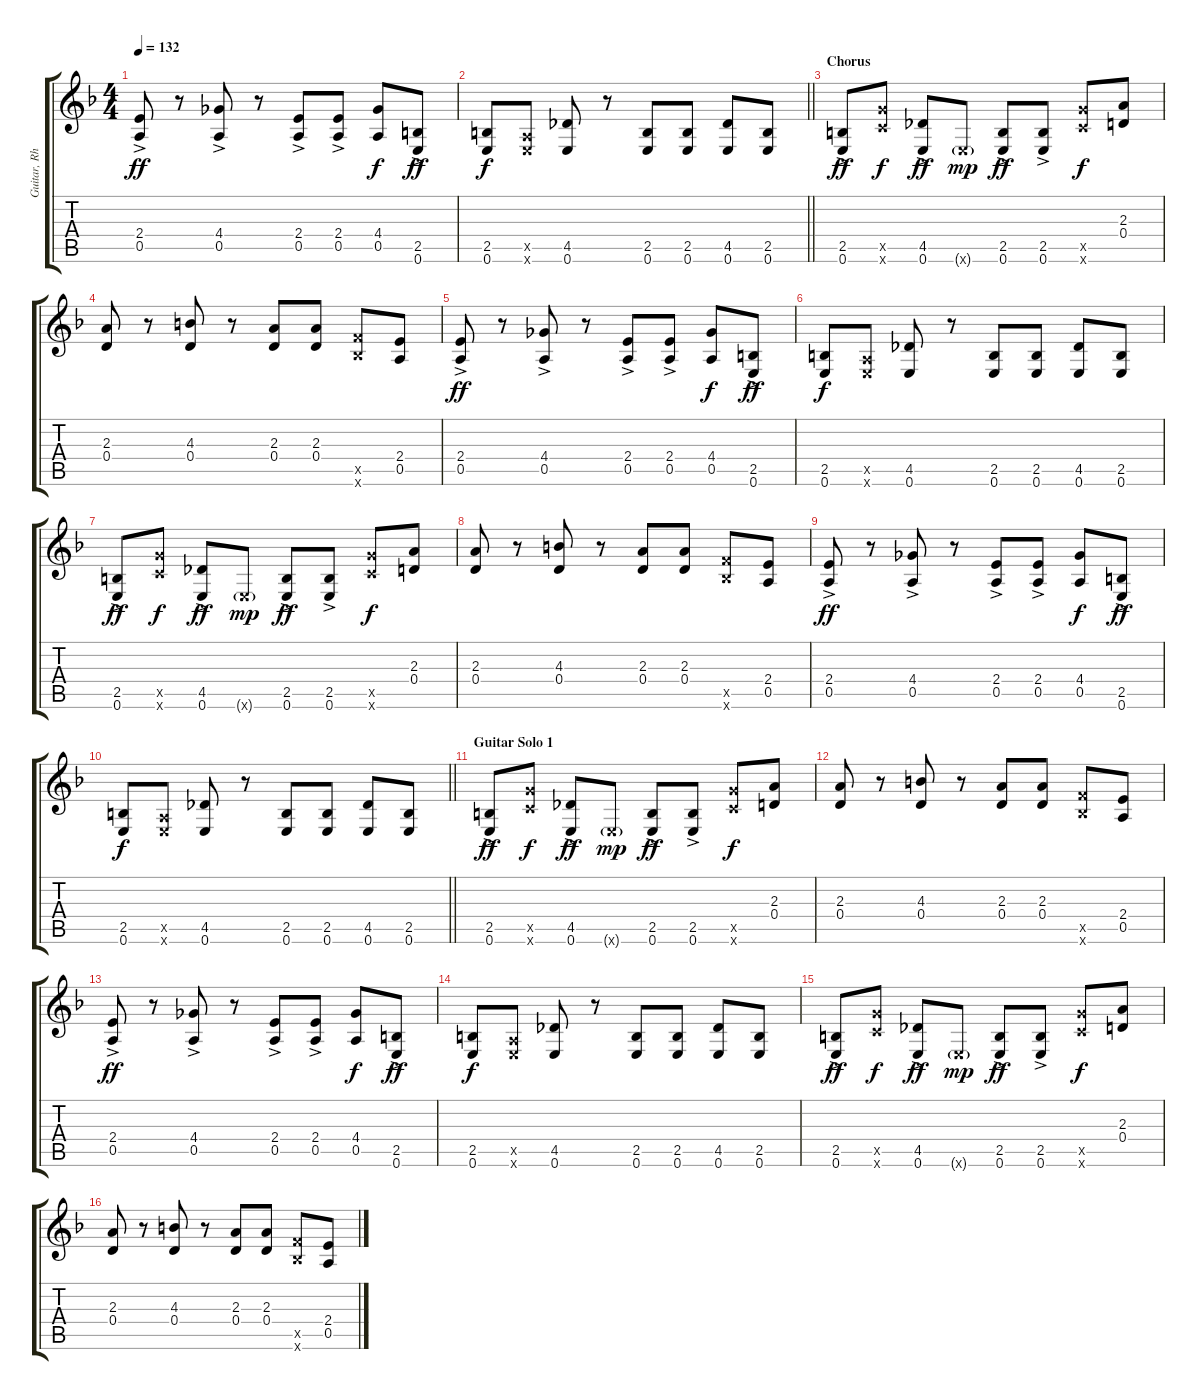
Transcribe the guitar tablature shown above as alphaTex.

\track ("Guitar, Rhythm" "Guitar, Rh") {instrument overdrivenguitar}
\staff {score tabs}
\tuning (E4 B3 G3 D3 A2 E2) {hide}
\ts (4 4)
\tempo 132
\clef g2
\ks f
(2.4{ac} 0.5{ac}).8{dy ff} r.8 (4.4{ac} 0.5{ac}).8 r.8 (2.4{ac} 0.5{ac}).8 (2.4{ac} 0.5{ac}).8 (4.4 0.5).8{dy f} (2.5{ac} 0.6{ac}).8{dy ff} |
\barLineRight lightlight
(2.5 0.6).8{dy f} (0.5{x} 0.6{x}).8 (4.5 0.6).8 r.8 (2.5 0.6).8 (2.5 0.6).8 (4.5 0.6).8 (2.5 0.6).8 |
\section ("" "Chorus")
(2.5{ac} 0.6{ac}).8{dy ff} (10.5{x} 8.6{x}).8{dy f} (4.5{ac} 0.6{ac}).8{dy ff} 0.6{g x}.8{dy mp} (2.5{ac} 0.6{ac}).8{dy ff} (2.5{ac} 0.6{ac}).8 (10.5{x} 8.6{x}).8{dy f} (2.3 0.4).8 |
(2.3 0.4).8 r.8 (4.3 0.4).8 r.8 (2.3 0.4).8 (2.3 0.4).8 (8.5{x} 6.6{x}).8 (2.4 0.5).8 |
(2.4{ac} 0.5{ac}).8{dy ff} r.8 (4.4{ac} 0.5{ac}).8 r.8 (2.4{ac} 0.5{ac}).8 (2.4{ac} 0.5{ac}).8 (4.4 0.5).8{dy f} (2.5{ac} 0.6{ac}).8{dy ff} |
(2.5 0.6).8{dy f} (0.5{x} 0.6{x}).8 (4.5 0.6).8 r.8 (2.5 0.6).8 (2.5 0.6).8 (4.5 0.6).8 (2.5 0.6).8 |
(2.5{ac} 0.6{ac}).8{dy ff} (10.5{x} 8.6{x}).8{dy f} (4.5{ac} 0.6{ac}).8{dy ff} 0.6{g x}.8{dy mp} (2.5{ac} 0.6{ac}).8{dy ff} (2.5{ac} 0.6{ac}).8 (10.5{x} 8.6{x}).8{dy f} (2.3 0.4).8 |
(2.3 0.4).8 r.8 (4.3 0.4).8 r.8 (2.3 0.4).8 (2.3 0.4).8 (8.5{x} 6.6{x}).8 (2.4 0.5).8 |
(2.4{ac} 0.5{ac}).8{dy ff} r.8 (4.4{ac} 0.5{ac}).8 r.8 (2.4{ac} 0.5{ac}).8 (2.4{ac} 0.5{ac}).8 (4.4 0.5).8{dy f} (2.5{ac} 0.6{ac}).8{dy ff} |
\barLineRight lightlight
(2.5 0.6).8{dy f} (0.5{x} 0.6{x}).8 (4.5 0.6).8 r.8 (2.5 0.6).8 (2.5 0.6).8 (4.5 0.6).8 (2.5 0.6).8 |
\section ("" "Guitar Solo 1")
(2.5{ac} 0.6{ac}).8{dy ff} (10.5{x} 8.6{x}).8{dy f} (4.5{ac} 0.6{ac}).8{dy ff} 0.6{g x}.8{dy mp} (2.5{ac} 0.6{ac}).8{dy ff} (2.5{ac} 0.6{ac}).8 (10.5{x} 8.6{x}).8{dy f} (2.3 0.4).8 |
(2.3 0.4).8 r.8 (4.3 0.4).8 r.8 (2.3 0.4).8 (2.3 0.4).8 (8.5{x} 6.6{x}).8 (2.4 0.5).8 |
(2.4{ac} 0.5{ac}).8{dy ff} r.8 (4.4{ac} 0.5{ac}).8 r.8 (2.4{ac} 0.5{ac}).8 (2.4{ac} 0.5{ac}).8 (4.4 0.5).8{dy f} (2.5{ac} 0.6{ac}).8{dy ff} |
(2.5 0.6).8{dy f} (0.5{x} 0.6{x}).8 (4.5 0.6).8 r.8 (2.5 0.6).8 (2.5 0.6).8 (4.5 0.6).8 (2.5 0.6).8 |
(2.5{ac} 0.6{ac}).8{dy ff} (10.5{x} 8.6{x}).8{dy f} (4.5{ac} 0.6{ac}).8{dy ff} 0.6{g x}.8{dy mp} (2.5{ac} 0.6{ac}).8{dy ff} (2.5{ac} 0.6{ac}).8 (10.5{x} 8.6{x}).8{dy f} (2.3 0.4).8 |
(2.3 0.4).8 r.8 (4.3 0.4).8 r.8 (2.3 0.4).8 (2.3 0.4).8 (8.5{x} 6.6{x}).8 (2.4 0.5).8
